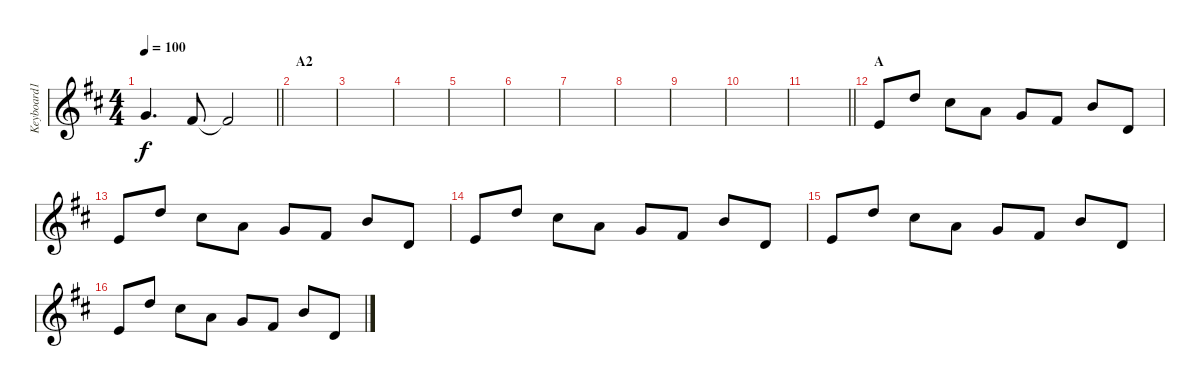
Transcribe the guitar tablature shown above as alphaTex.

\track ("Keyboard1" "Keyboard1") {instrument pad3polysynth}
\staff {score}
\tuning (E4 B3 G3 D3 A2 E2) {hide}
\ts (4 4)
\tempo 100
\clef g2
\barLineRight lightlight
\ks bminor
3.1.4{d dy f} 2.1.8 2.1{t}.2 |
\section ("" "A2")
|
|
|
|
|
|
|
|
|
\barLineRight lightlight
|
\section ("" "A")
0.1.8 10.1.8 9.1.8 5.1.8 3.1.8 2.1.8 7.1.8 3.2.8 |
0.1.8 10.1.8 9.1.8 5.1.8 3.1.8 2.1.8 7.1.8 3.2.8 |
0.1.8 10.1.8 9.1.8 5.1.8 3.1.8 2.1.8 7.1.8 3.2.8 |
0.1.8 10.1.8 9.1.8 5.1.8 3.1.8 2.1.8 7.1.8 3.2.8 |
0.1.8 10.1.8 9.1.8 5.1.8 3.1.8 2.1.8 7.1.8 3.2.8
